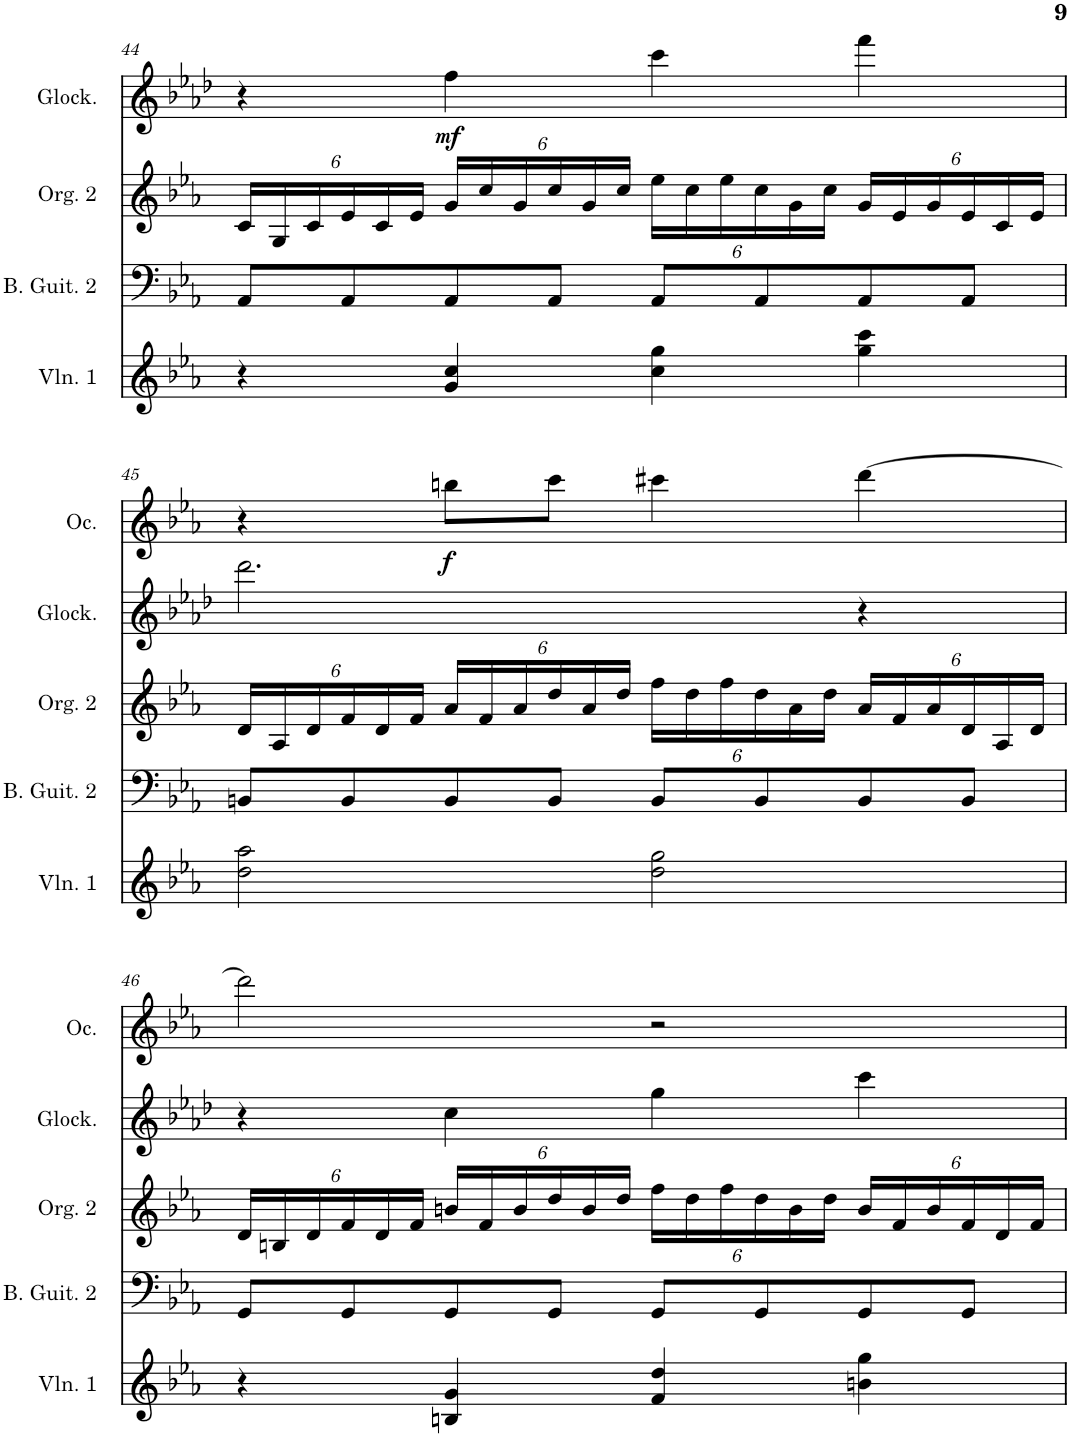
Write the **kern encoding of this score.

**kern	**kern	**kern	**kern	**dynam	**kern	**kern	**dynam
*part6	*part5	*part4	*part3	*part3	*part2	*part1	*part1
*staff6	*staff5	*staff4	*staff3	*staff3	*staff2	*staff1	*staff1
*I"Violin 1	*I"Bass Guitar 2	*I"Organ 2	*I"Glockenspiel	*	*I"Tuba	*I"Ocarina	*
*I'Vln. 1	*I'B. Guit. 2	*I'Org. 2	*I'Glock.	*	*I'Tba.	*I'Oc.	*
!!LO:PB:g=z
*clefG2	*clefF4	*clefG2	*clefG2	*	*clefF4	*clefG2	*
*k[b-e-a-]	*k[b-e-a-]	*k[b-e-a-]	*k[b-e-a-d-]	*	*k[b-e-a-]	*k[b-e-a-]	*
*M4/4	*M4/4	*M4/4	*M4/4	*	*M4/4	*M4/4	*
*met(c)	*met(c)	*met(c)	*met(c)	*	*met(c)	*met(c)	*
*	*	*Xbrackettup	*	*	*	*	*
=44	=44	=44	=44	=44	=44	=44	=44
4r	8AA-/L	24c/LL	4r	.	1r	1r	.
.	.	24G/	.	.	.	.	.
.	.	24c/	.	.	.	.	.
.	8AA-/	24e-/	.	.	.	.	.
.	.	24c/	.	.	.	.	.
.	.	24e-/JJ	.	.	.	.	.
!	!	!	!	!LO:DY:b	!	!	!
4g/ 4cc/	8AA-/	24g/LL	4ff\	mf	.	.	.
.	.	24cc/	.	.	.	.	.
.	.	24g/	.	.	.	.	.
.	8AA-/J	24cc/	.	.	.	.	.
.	.	24g/	.	.	.	.	.
.	.	24cc/JJ	.	.	.	.	.
4cc\ 4gg\	8AA-/L	24ee-\LL	4ccc\	.	.	.	.
.	.	24cc\	.	.	.	.	.
.	.	24ee-\	.	.	.	.	.
.	8AA-/	24cc\	.	.	.	.	.
.	.	24g\	.	.	.	.	.
.	.	24cc\JJ	.	.	.	.	.
4gg\ 4ccc\	8AA-/	24g/LL	4fff\	.	.	.	.
.	.	24e-/	.	.	.	.	.
.	.	24g/	.	.	.	.	.
.	8AA-/J	24e-/	.	.	.	.	.
.	.	24c/	.	.	.	.	.
.	.	24e-/JJ	.	.	.	.	.
!!LO:LB:g=z
=45	=45	=45	=45	=45	=45	=45	=45
2dd\ 2aa-\	8BBn/L	24d/LL	2.ddd-\	.	1r	4r	.
.	.	24A-/	.	.	.	.	.
.	.	24d/	.	.	.	.	.
.	8BB/	24f/	.	.	.	.	.
.	.	24d/	.	.	.	.	.
.	.	24f/JJ	.	.	.	.	.
!	!	!	!	!	!	!	!LO:DY:b
.	8BB/	24a-/LL	.	.	.	8bbn\L	f
.	.	24f/	.	.	.	.	.
.	.	24a-/	.	.	.	.	.
.	8BB/J	24dd/	.	.	.	8ccc\J	.
.	.	24a-/	.	.	.	.	.
.	.	24dd/JJ	.	.	.	.	.
2dd\ 2gg\	8BB/L	24ff\LL	.	.	.	4ccc#X\	.
.	.	24dd\	.	.	.	.	.
.	.	24ff\	.	.	.	.	.
.	8BB/	24dd\	.	.	.	.	.
.	.	24a-\	.	.	.	.	.
.	.	24dd\JJ	.	.	.	.	.
.	8BB/	24a-/LL	4r	.	.	[4ddd\	.
.	.	24f/	.	.	.	.	.
.	.	24a-/	.	.	.	.	.
.	8BB/J	24d/	.	.	.	.	.
.	.	24A-/	.	.	.	.	.
.	.	24d/JJ	.	.	.	.	.
!!LO:LB:g=z
=46	=46	=46	=46	=46	=46	=46	=46
4r	8GG/L	24d/LL	4r	.	1r	2ddd\]	.
.	.	24Bn/	.	.	.	.	.
.	.	24d/	.	.	.	.	.
.	8GG/	24f/	.	.	.	.	.
.	.	24d/	.	.	.	.	.
.	.	24f/JJ	.	.	.	.	.
4Bn/ 4g/	8GG/	24bn/LL	4cc\	.	.	.	.
.	.	24f/	.	.	.	.	.
.	.	24b/	.	.	.	.	.
.	8GG/J	24dd/	.	.	.	.	.
.	.	24b/	.	.	.	.	.
.	.	24dd/JJ	.	.	.	.	.
4f/ 4dd/	8GG/L	24ff\LL	4gg\	.	.	2r	.
.	.	24dd\	.	.	.	.	.
.	.	24ff\	.	.	.	.	.
.	8GG/	24dd\	.	.	.	.	.
.	.	24b\	.	.	.	.	.
.	.	24dd\JJ	.	.	.	.	.
4bn\ 4gg\	8GG/	24b/LL	4ccc\	.	.	.	.
.	.	24f/	.	.	.	.	.
.	.	24b/	.	.	.	.	.
.	8GG/J	24f/	.	.	.	.	.
.	.	24d/	.	.	.	.	.
.	.	24f/JJ	.	.	.	.	.
=	=	=	=	=	=	=	=
*-	*-	*-	*-	*-	*-	*-	*-
